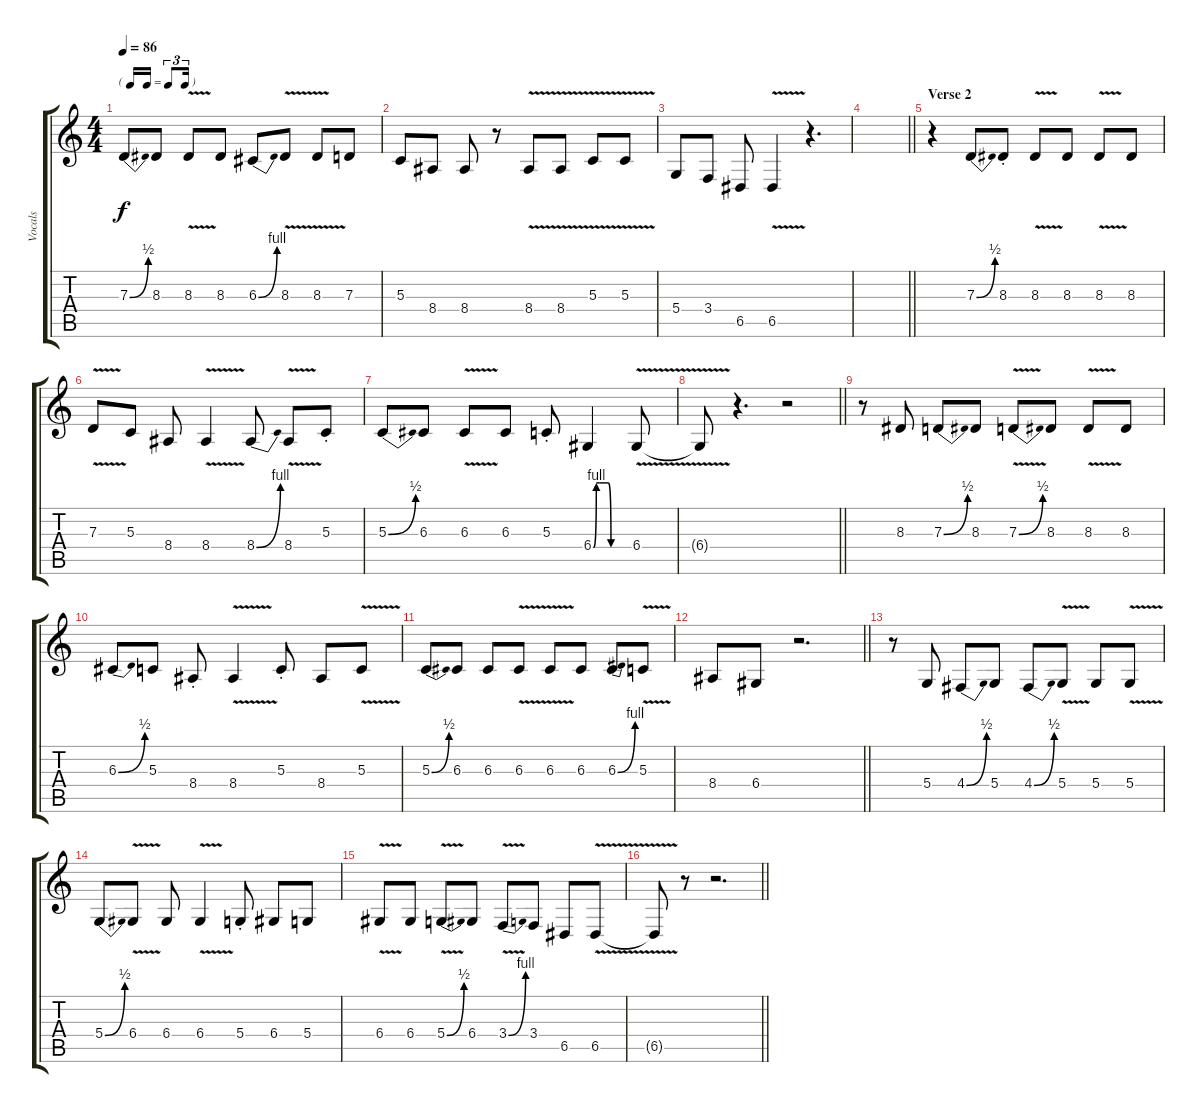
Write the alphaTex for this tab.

\track ("Vocals" "Vocals") {instrument electricpiano1}
\staff {score tabs}
\tuning (E4 B3 G3 D3 A2 E2) {hide}
\ts (4 4)
\tf triplet16th
\tempo 86
\clef g2
\ks c
7.3{be (bend 0 0 60 2)}.8{dy f} 8.3.8 8.3{v}.8 8.3.8 6.3{be (bend 0 0 60 4)}.8 8.3{v}.8 8.3{v}.8 7.3.8 |
5.3.8 8.4.8 8.4.8 r.8 8.4{v}.8 8.4{v}.8 5.3{v}.8 5.3{v}.8 |
5.4.8 3.4.8 6.5.8 6.5{v}.4 r.4{d} |
\barLineRight lightlight
|
\section ("" "Verse 2")
r.4 7.3{be (bend 0 0 60 2)}.8 8.3{st}.8 8.3{v}.8 8.3.8 8.3{v}.8 8.3.8 |
7.3{v}.8 5.3.8 8.4.8 8.4{v}.4 8.4{be (bend 0 0 60 4)}.8 8.4{v}.8 5.3{st}.8 |
5.3{be (bend 0 0 60 2)}.8 6.3.8 6.3{v}.8 6.3.8 5.3{st}.8 6.4{be (custom 0 0 5 4 10 4 20 4 25 4 30 0 60 0)}.4 6.4{v}.8 |
\barLineRight lightlight
6.4{t}.8 r.4{d} r.2 |
r.8 8.3.8 7.3{be (bend 0 0 60 2)}.8 8.3.8 7.3{be (bend 0 0 60 2) v}.8 8.3.8 8.3{v}.8 8.3.8 |
6.3{be (bend 0 0 60 2)}.8 5.3.8 8.4{st}.8 8.4{v}.4 5.3{st}.8 8.4.8 5.3{v}.8 |
5.3{be (bend 0 0 60 2)}.8 6.3.8 6.3.8 6.3{v}.8 6.3{v}.8 6.3.8 6.3{be (bend 0 0 60 4)}.8 5.3{v}.8 |
\barLineRight lightlight
8.4.8 6.4.8 r.2{d} |
r.8 5.4.8 4.4{be (bend 0 0 60 2)}.8 5.4.8 4.4{be (bend 0 0 60 2)}.8 5.4{v}.8 5.4.8 5.4{v}.8 |
5.4{be (bend 0 0 60 2)}.8 6.4{v}.8 6.4.8 6.4{v}.4 5.4{st}.8 6.4.8 5.4.8 |
6.4{v}.8 6.4.8 5.4{be (bend 0 0 60 2) v}.8 6.4.8 3.4{be (bend 0 0 60 4) v}.8 3.4.8 6.5.8 6.5{v}.8 |
\barLineRight lightlight
6.5{t}.8 r.8 r.2{d}
